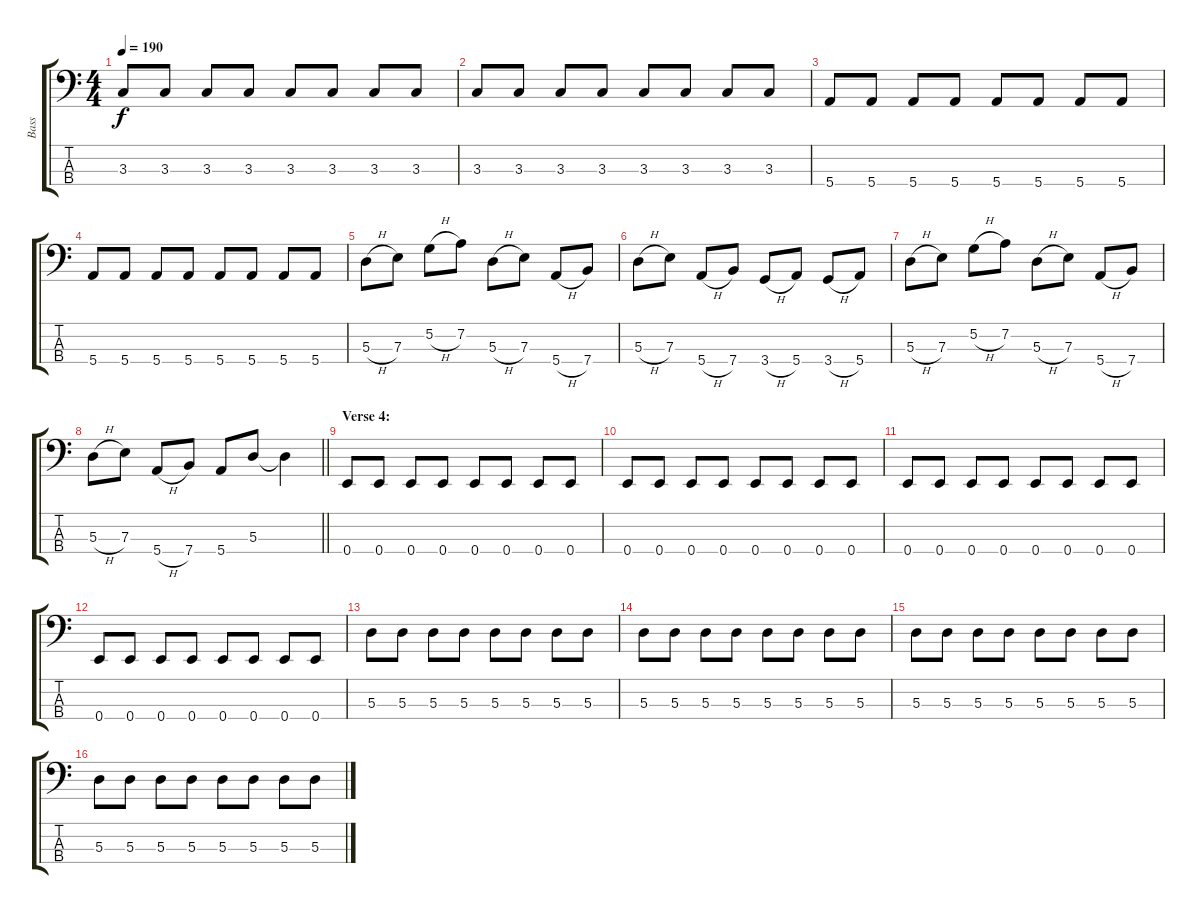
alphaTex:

\track ("Bass" "Bass") {instrument electricbassfinger}
\staff {score tabs}
\tuning (G2 D2 A1 E1) {hide}
\ts (4 4)
\tempo 190
\clef f4
\ks c
3.3.8{dy f} 3.3.8 3.3.8 3.3.8 3.3.8 3.3.8 3.3.8 3.3.8 |
3.3.8 3.3.8 3.3.8 3.3.8 3.3.8 3.3.8 3.3.8 3.3.8 |
5.4.8 5.4.8 5.4.8 5.4.8 5.4.8 5.4.8 5.4.8 5.4.8 |
5.4.8 5.4.8 5.4.8 5.4.8 5.4.8 5.4.8 5.4.8 5.4.8 |
5.3{h}.8 7.3.8 5.2{h}.8 7.2.8 5.3{h}.8 7.3.8 5.4{h}.8 7.4.8 |
5.3{h}.8 7.3.8 5.4{h}.8 7.4.8 3.4{h}.8 5.4.8 3.4{h}.8 5.4.8 |
5.3{h}.8 7.3.8 5.2{h}.8 7.2.8 5.3{h}.8 7.3.8 5.4{h}.8 7.4.8 |
\barLineRight lightlight
5.3{h}.8 7.3.8 5.4{h}.8 7.4.8 5.4.8 5.3.8 5.3{t}.4 |
\section ("" "Verse 4:")
0.4.8 0.4.8 0.4.8 0.4.8 0.4.8 0.4.8 0.4.8 0.4.8 |
0.4.8 0.4.8 0.4.8 0.4.8 0.4.8 0.4.8 0.4.8 0.4.8 |
0.4.8 0.4.8 0.4.8 0.4.8 0.4.8 0.4.8 0.4.8 0.4.8 |
0.4.8 0.4.8 0.4.8 0.4.8 0.4.8 0.4.8 0.4.8 0.4.8 |
5.3.8 5.3.8 5.3.8 5.3.8 5.3.8 5.3.8 5.3.8 5.3.8 |
5.3.8 5.3.8 5.3.8 5.3.8 5.3.8 5.3.8 5.3.8 5.3.8 |
5.3.8 5.3.8 5.3.8 5.3.8 5.3.8 5.3.8 5.3.8 5.3.8 |
5.3.8 5.3.8 5.3.8 5.3.8 5.3.8 5.3.8 5.3.8 5.3.8
